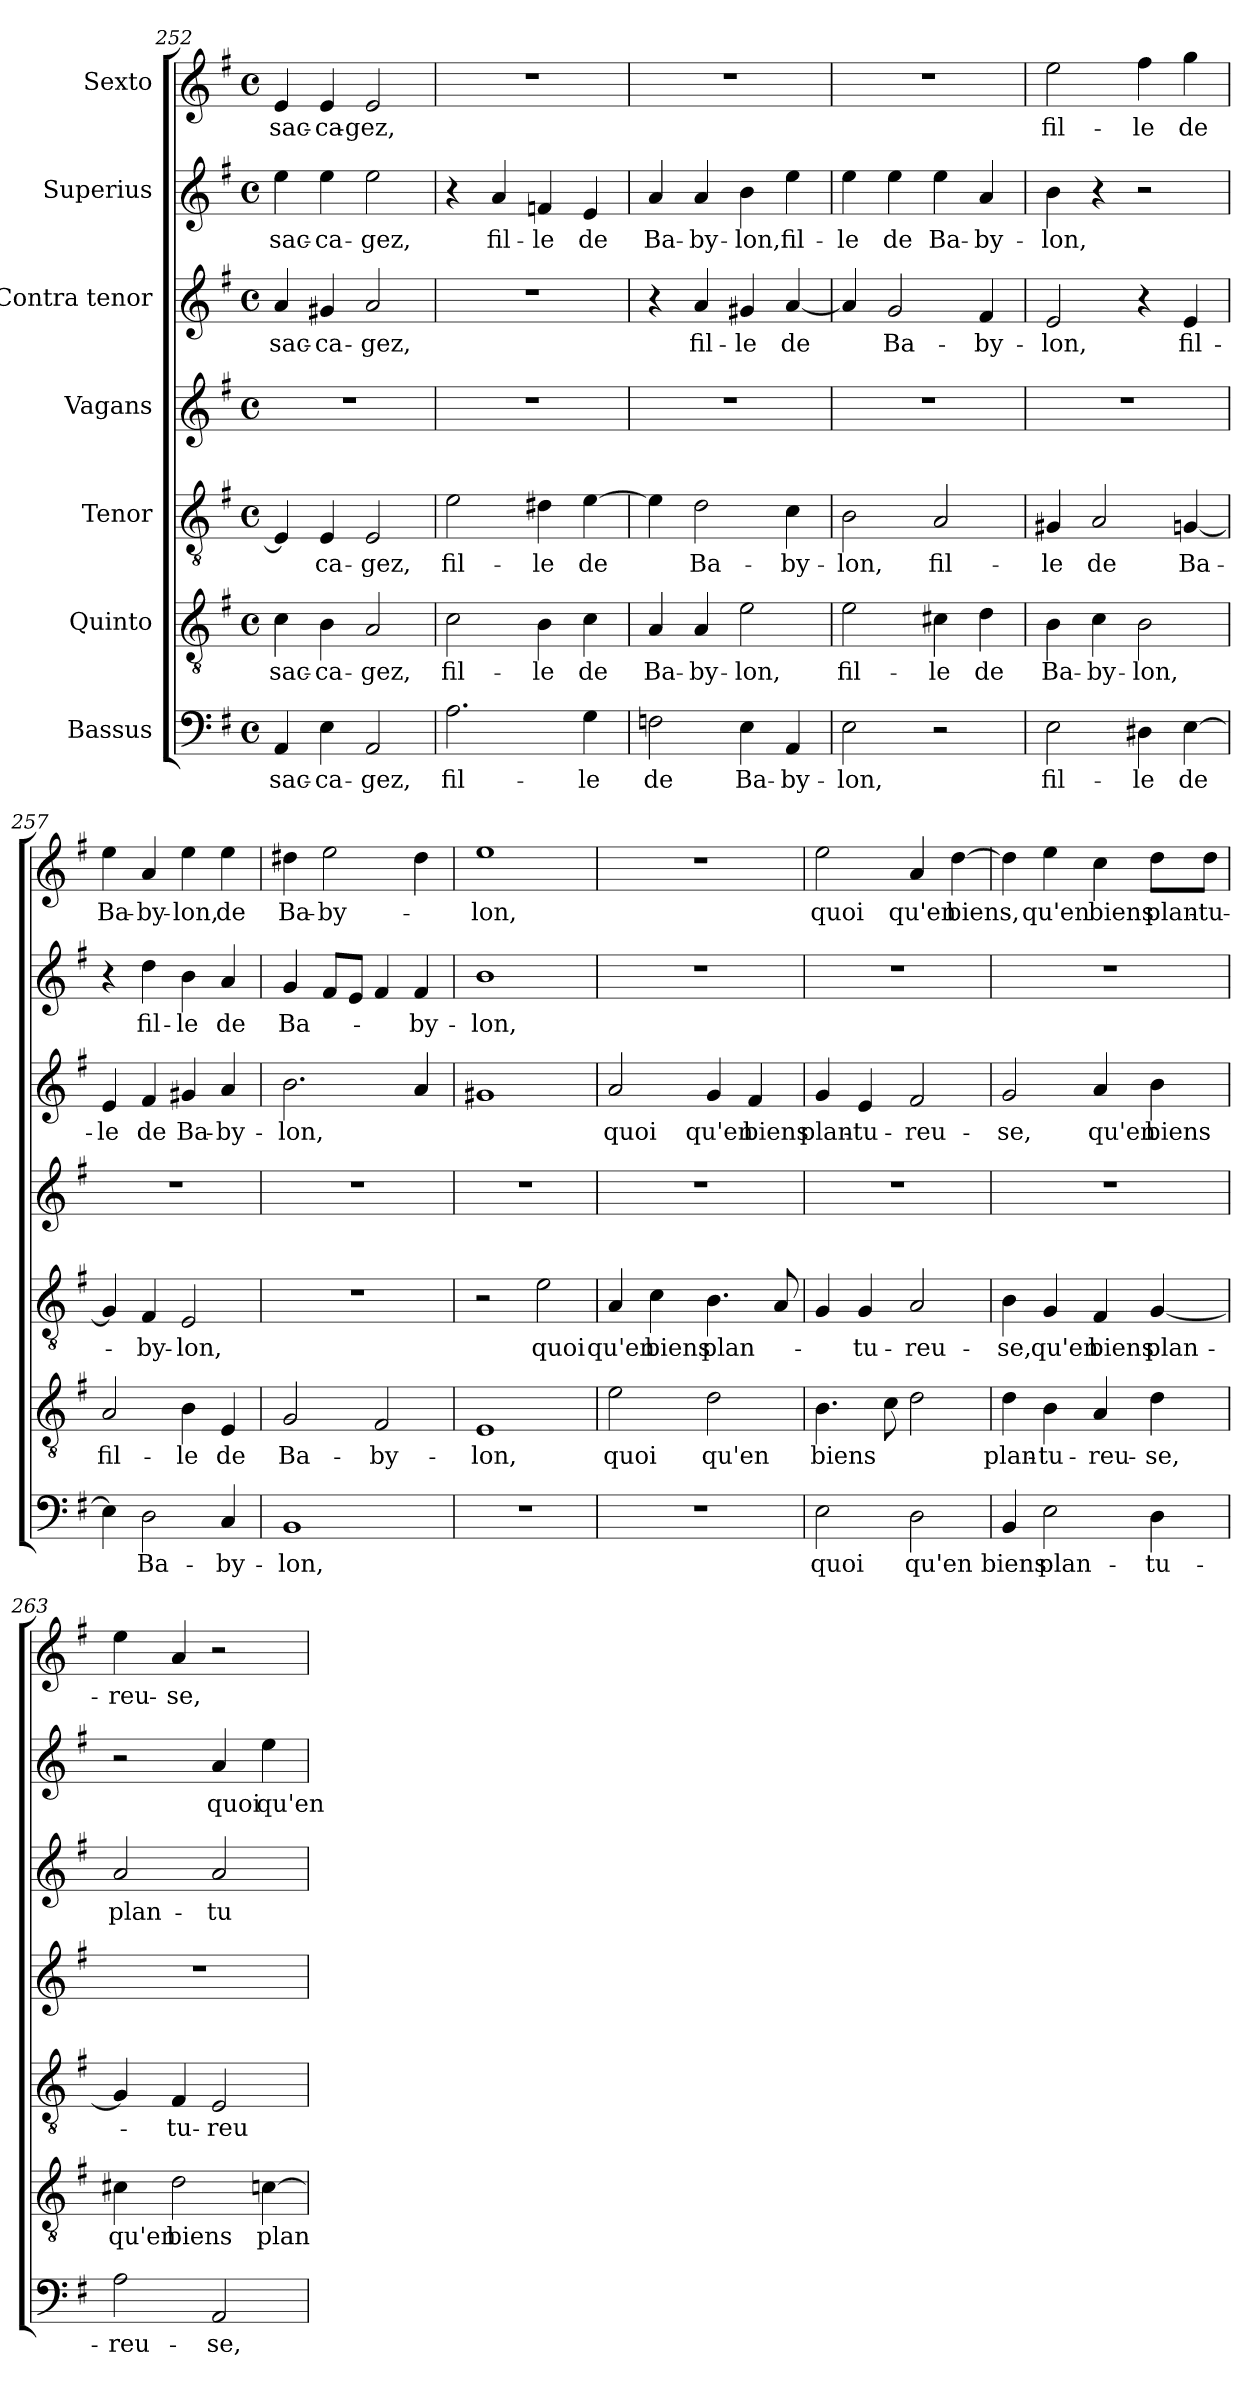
**kern	**text	**kern	**text	**kern	**text	**kern	**kern	**text	**kern	**text	**kern	**text
*part7	*part7	*part6	*part6	*part5	*part5	*part4	*part3	*part3	*part2	*part2	*part1	*part1
*staff7	*staff7	*staff6	*staff6	*staff5	*staff5	*staff4	*staff3	*staff3	*staff2	*staff2	*staff1	*staff1
*I"Bassus	*	*I"Quinto	*	*I"Tenor	*	*I"Vagans	*I"Contra tenor	*	*I"Superius	*	*I"Sexto	*
*clefF4	*	*clefGv2	*	*clefGv2	*	*clefG2	*clefG2	*	*clefG2	*	*clefG2	*
*k[f#]	*	*k[f#]	*	*k[f#]	*	*k[f#]	*k[f#]	*	*k[f#]	*	*k[f#]	*
*G:	*	*G:	*	*G:	*	*G:	*G:	*	*G:	*	*G:	*
*M4/4	*	*M4/4	*	*M4/4	*	*M4/4	*M4/4	*	*M4/4	*	*M4/4	*
*met(c)	*	*met(c)	*	*met(c)	*	*met(c)	*met(c)	*	*met(c)	*	*met(c)	*
=252	=252	=252	=252	=252	=252	=252	=252	=252	=252	=252	=252	=252
!	!LO:LY:b	!	!LO:LY:b	!	!	!	!	!LO:LY:b	!	!LO:LY:b	!	!LO:LY:b
4AA/	sac-	4c\	sac-	4E/]	.	1r	4a/	sac-	4ee\	sac-	4e/	sac-
!	!LO:LY:b	!	!LO:LY:b	!	!LO:LY:b	!	!	!LO:LY:b	!	!LO:LY:b	!	!LO:LY:b
4E\	-ca-	4B\	-ca-	4E/	-ca-	.	4g#X/	-ca-	4ee\	-ca-	4e/	-ca-
!	!LO:LY:b	!	!LO:LY:b	!	!LO:LY:b	!	!	!LO:LY:b	!	!LO:LY:b	!	!LO:LY:b
2AA/	-gez,	2A/	-gez,	2E/	-gez,	.	2a/	-gez,	2ee\	-gez,	2e/	-gez,
!!LO:PB:g=z
=253	=253	=253	=253	=253	=253	=253	=253	=253	=253	=253	=253	=253
!	!LO:LY:b	!	!LO:LY:b	!	!LO:LY:b	!	!	!	!	!	!	!
2.A\	fil-	2c\	fil-	2e\	fil-	1r	1r	.	4r	.	1r	.
!	!	!	!	!	!	!	!	!	!	!LO:LY:b	!	!
.	.	.	.	.	.	.	.	.	4a/	fil-	.	.
!	!	!	!LO:LY:b	!	!LO:LY:b	!	!	!	!	!LO:LY:b	!	!
.	.	4B\	-le	4d#X\	-le	.	.	.	4fn/	-le	.	.
!	!LO:LY:b	!	!LO:LY:b	!	!LO:LY:b	!	!	!	!	!LO:LY:b	!	!
4G\	-le	4c\	de	[4e\	de	.	.	.	4e/	de	.	.
=254	=254	=254	=254	=254	=254	=254	=254	=254	=254	=254	=254	=254
!	!LO:LY:b	!	!LO:LY:b	!	!	!	!	!	!	!LO:LY:b	!	!
2Fn\	de	4A/	Ba-	4e\]	.	1r	4r	.	4a/	Ba-	1r	.
!	!	!	!LO:LY:b	!	!LO:LY:b	!	!	!LO:LY:b	!	!LO:LY:b	!	!
.	.	4A/	-by-	2d\	Ba-	.	4a/	fil-	4a/	-by-	.	.
!	!LO:LY:b	!	!LO:LY:b	!	!	!	!	!LO:LY:b	!	!LO:LY:b	!	!
4E\	Ba-	2e\	-lon,	.	.	.	4g#X/	-le	4b\	-lon,	.	.
!	!LO:LY:b	!	!	!	!LO:LY:b	!	!	!LO:LY:b	!	!LO:LY:b	!	!
4AA/	-by-	.	.	4c\	-by-	.	[4a/	de	4ee\	fil-	.	.
=255	=255	=255	=255	=255	=255	=255	=255	=255	=255	=255	=255	=255
!	!LO:LY:b	!	!LO:LY:b	!	!LO:LY:b	!	!	!	!	!LO:LY:b	!	!
2E\	-lon,	2e\	fil-	2B\	-lon,	1r	4a/]	.	4ee\	-le	1r	.
!	!	!	!	!	!	!	!	!LO:LY:b	!	!LO:LY:b	!	!
.	.	.	.	.	.	.	2g/	Ba-	4ee\	de	.	.
!	!	!	!LO:LY:b	!	!LO:LY:b	!	!	!	!	!LO:LY:b	!	!
2r	.	4c#X\	-le	2A/	fil-	.	.	.	4ee\	Ba-	.	.
!	!	!	!LO:LY:b	!	!	!	!	!LO:LY:b	!	!LO:LY:b	!	!
.	.	4d\	de	.	.	.	4f#/	-by-	4a/	-by-	.	.
=256	=256	=256	=256	=256	=256	=256	=256	=256	=256	=256	=256	=256
!	!LO:LY:b	!	!LO:LY:b	!	!LO:LY:b	!	!	!LO:LY:b	!	!LO:LY:b	!	!LO:LY:b
2E\	fil-	4B\	Ba-	4G#X/	-le	1r	2e/	-lon,	4b\	-lon,	2ee\	fil-
!	!	!	!LO:LY:b	!	!LO:LY:b	!	!	!	!	!	!	!
.	.	4c\	-by-	2A/	de	.	.	.	4r	.	.	.
!	!LO:LY:b	!	!LO:LY:b	!	!	!	!	!	!	!	!	!LO:LY:b
4D#X\	-le	2B\	-lon,	.	.	.	4r	.	2r	.	4ff#\	-le
!	!LO:LY:b	!	!	!	!LO:LY:b	!	!	!LO:LY:b	!	!	!	!LO:LY:b
[4E\	de	.	.	[4Gn/	Ba-	.	4e/	fil-	.	.	4gg\	de
=257	=257	=257	=257	=257	=257	=257	=257	=257	=257	=257	=257	=257
!	!	!	!LO:LY:b	!	!	!	!	!LO:LY:b	!	!	!	!LO:LY:b
4E\]	.	2A/	fil-	4G/]	.	1r	4e/	-le	4r	.	4ee\	Ba-
!	!LO:LY:b	!	!	!	!LO:LY:b	!	!	!LO:LY:b	!	!LO:LY:b	!	!LO:LY:b
2D\	Ba-	.	.	4F#/	-by-	.	4f#/	de	4dd\	fil-	4a/	-by-
!	!	!	!LO:LY:b	!	!LO:LY:b	!	!	!LO:LY:b	!	!LO:LY:b	!	!LO:LY:b
.	.	4B\	-le	2E/	-lon,	.	4g#X/	Ba-	4b\	-le	4ee\	-lon,
!	!LO:LY:b	!	!LO:LY:b	!	!	!	!	!LO:LY:b	!	!LO:LY:b	!	!LO:LY:b
4C/	-by-	4E/	de	.	.	.	4a/	-by-	4a/	de	4ee\	de
=258	=258	=258	=258	=258	=258	=258	=258	=258	=258	=258	=258	=258
!	!LO:LY:b	!	!LO:LY:b	!	!	!	!	!LO:LY:b	!	!LO:LY:b	!	!LO:LY:b
1BB	-lon,	2G/	Ba-	1r	.	1r	2.b\	-lon,	4g/	Ba-	4dd#X\	Ba-
!	!	!	!	!	!	!	!	!	!	!	!	!LO:LY:b
.	.	.	.	.	.	.	.	.	8f#/L	.	2ee\	-by-
.	.	.	.	.	.	.	.	.	8e/J	.	.	.
!	!	!	!LO:LY:b	!	!	!	!	!	!	!	!	!
.	.	2F#/	-by-	.	.	.	.	.	4f#/	.	.	.
!	!	!	!	!	!	!	!	!	!	!LO:LY:b	!	!
.	.	.	.	.	.	.	4a/	.	4f#/	-by-	4dd#\	.
!!LO:LB:g=z
=259	=259	=259	=259	=259	=259	=259	=259	=259	=259	=259	=259	=259
!	!	!	!LO:LY:b	!	!	!	!	!	!	!LO:LY:b	!	!LO:LY:b
1r	.	1E	-lon,	2r	.	1r	1g#X	.	1b	-lon,	1ee	-lon,
!	!	!	!	!	!LO:LY:b	!	!	!	!	!	!	!
.	.	.	.	2e\	quoi	.	.	.	.	.	.	.
=260	=260	=260	=260	=260	=260	=260	=260	=260	=260	=260	=260	=260
!	!	!	!LO:LY:b	!	!LO:LY:b	!	!	!LO:LY:b	!	!	!	!
1r	.	2e\	quoi	4A/	qu'en	1r	2a/	quoi	1r	.	1r	.
!	!	!	!	!	!LO:LY:b	!	!	!	!	!	!	!
.	.	.	.	4c\	biens	.	.	.	.	.	.	.
!	!	!	!LO:LY:b	!	!LO:LY:b	!	!	!LO:LY:b	!	!	!	!
.	.	2d\	qu'en	4.B\	plan-	.	4g/	qu'en	.	.	.	.
!	!	!	!	!	!	!	!	!LO:LY:b	!	!	!	!
.	.	.	.	.	.	.	4f#/	biens	.	.	.	.
.	.	.	.	8A/	.	.	.	.	.	.	.	.
=261	=261	=261	=261	=261	=261	=261	=261	=261	=261	=261	=261	=261
!	!LO:LY:b	!	!LO:LY:b	!	!	!	!	!LO:LY:b	!	!	!	!LO:LY:b
2E\	quoi	4.B\	biens	4G/	.	1r	4g/	plan-	1r	.	2ee\	quoi
!	!	!	!	!	!LO:LY:b	!	!	!LO:LY:b	!	!	!	!
.	.	.	.	4G/	-tu-	.	4e/	-tu-	.	.	.	.
.	.	8c\	.	.	.	.	.	.	.	.	.	.
!	!LO:LY:b	!	!	!	!LO:LY:b	!	!	!LO:LY:b	!	!	!	!LO:LY:b
2D\	qu'en	2d\	.	2A/	-reu-	.	2f#/	-reu-	.	.	4a/	qu'en
!	!	!	!	!	!	!	!	!	!	!	!	!LO:LY:b
.	.	.	.	.	.	.	.	.	.	.	[4dd\	biens,
=262	=262	=262	=262	=262	=262	=262	=262	=262	=262	=262	=262	=262
!	!LO:LY:b	!	!LO:LY:b	!	!LO:LY:b	!	!	!LO:LY:b	!	!	!	!
4BB/	biens	4d\	plan-	4B\	-se,	1r	2g/	-se,	1r	.	4dd\]	.
!	!LO:LY:b	!	!LO:LY:b	!	!LO:LY:b	!	!	!	!	!	!	!LO:LY:b
2E\	plan-	4B\	-tu-	4G/	qu'en	.	.	.	.	.	4ee\	qu'en
!	!	!	!LO:LY:b	!	!LO:LY:b	!	!	!LO:LY:b	!	!	!	!LO:LY:b
.	.	4A/	-reu-	4F#/	biens	.	4a/	qu'en	.	.	4cc\	biens
!	!LO:LY:b	!	!LO:LY:b	!	!LO:LY:b	!	!	!LO:LY:b	!	!	!	!LO:LY:b
4D\	-tu-	4d\	-se,	[4G/	plan-	.	4b\	biens	.	.	8dd\L	plan-
!	!	!	!	!	!	!	!	!	!	!	!	!LO:LY:b
.	.	.	.	.	.	.	.	.	.	.	8dd\J	-tu-
=263	=263	=263	=263	=263	=263	=263	=263	=263	=263	=263	=263	=263
!	!LO:LY:b	!	!LO:LY:b	!	!	!	!	!LO:LY:b	!	!	!	!LO:LY:b
2A\	-reu-	4c#X\	qu'en	4G/]	.	1r	2a/	plan-	2r	.	4ee\	-reu-
!	!	!	!LO:LY:b	!	!LO:LY:b	!	!	!	!	!	!	!LO:LY:b
.	.	2d\	biens	4F#/	-tu-	.	.	.	.	.	4a/	-se,
!	!LO:LY:b	!	!	!	!LO:LY:b	!	!	!LO:LY:b	!	!LO:LY:b	!	!
2AA/	-se,	.	.	2E/	-reu-	.	2a/	-tu-	4a/	quoi	2r	.
!	!	!	!LO:LY:b	!	!	!	!	!	!	!LO:LY:b	!	!
.	.	[4cn\	plan-	.	.	.	.	.	4ee\	qu'en	.	.
=	=	=	=	=	=	=	=	=	=	=	=	=
*-	*-	*-	*-	*-	*-	*-	*-	*-	*-	*-	*-	*-
